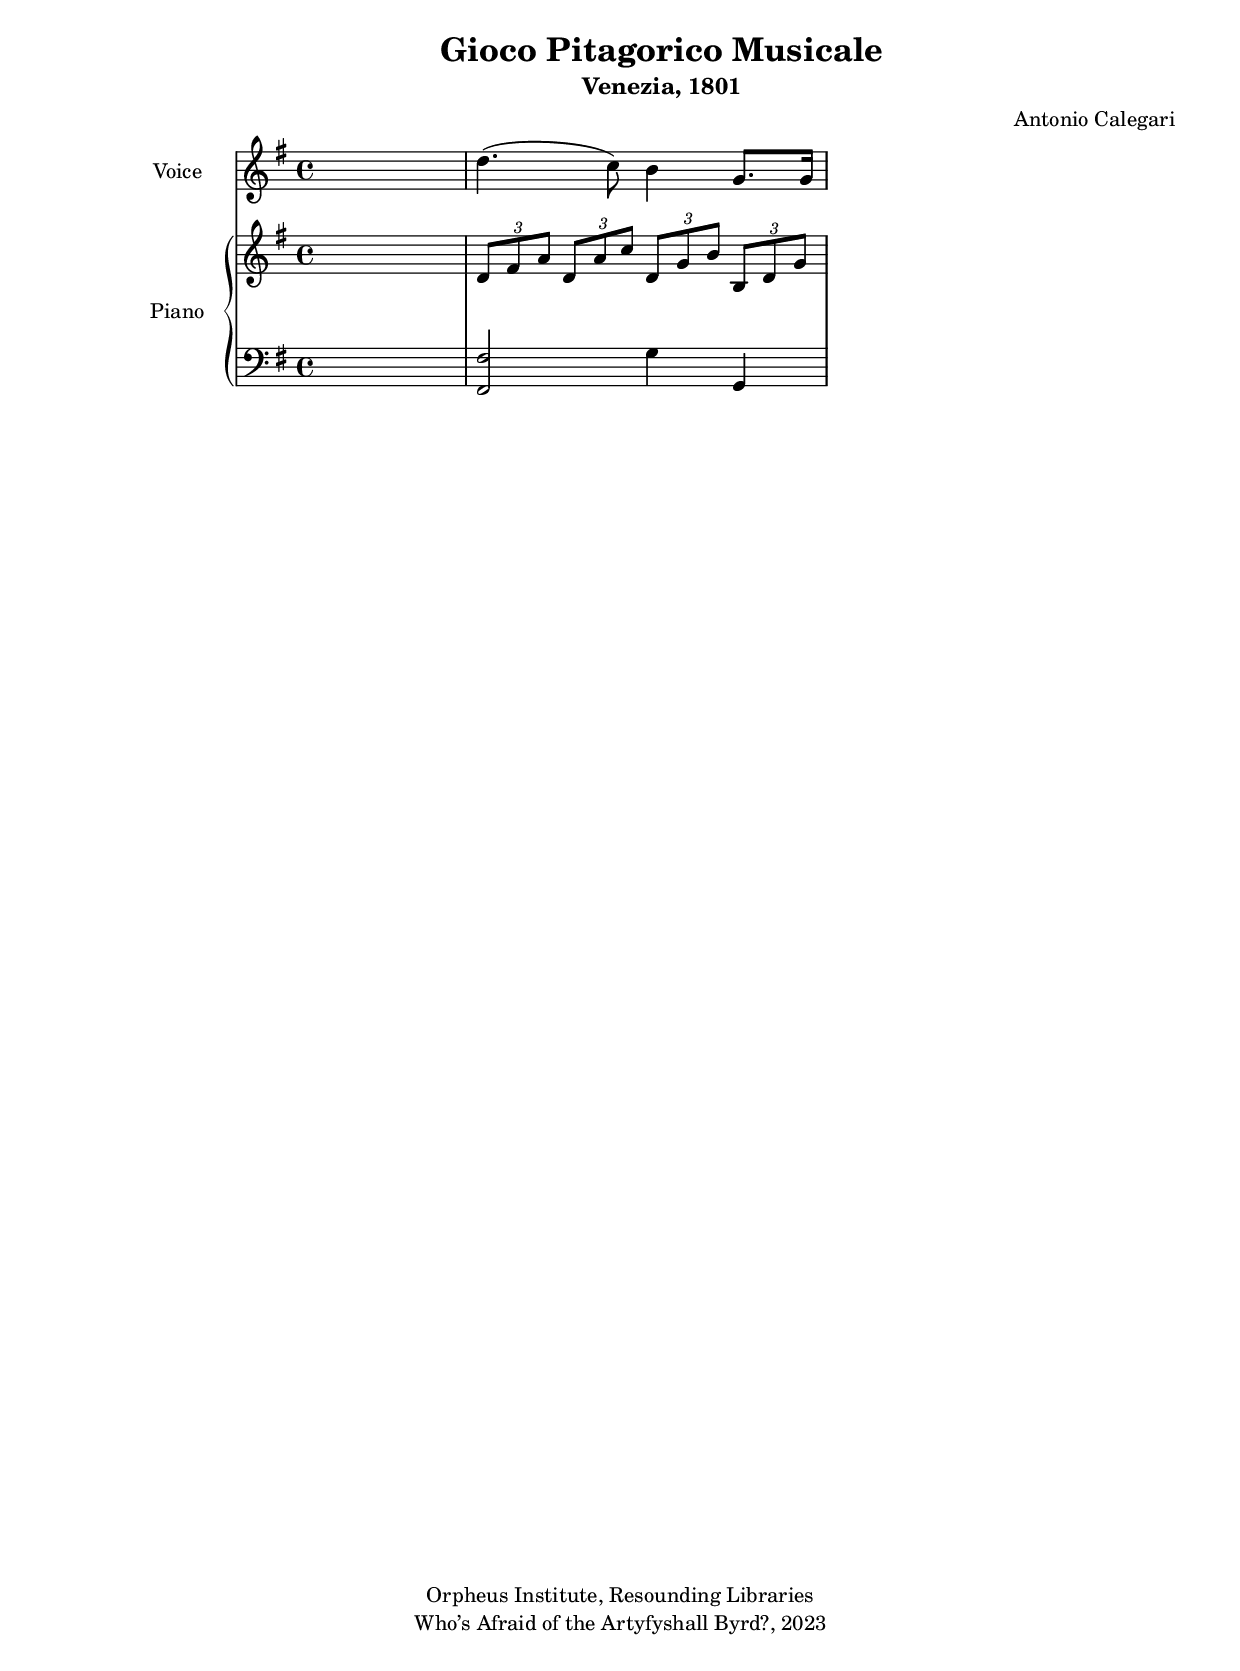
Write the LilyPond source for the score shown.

\include "paper_settings.ly"

\score{
 << 
    %Voice part
    \context Staff = "voice" \with { instrumentName = "Voice" }
    
    <<
    \set Staff.midiInstrument =#"voice oohs" {

   \key g \major \clef treble
    s1
    \relative c''{
  d4. (c8) b4 g8. g16
}

    
    }  
    
    >>  
    
    %Piano part
    \context PianoStaff \with { instrumentName = "Piano"}
    <<
       \context Staff = "rh" {
         \key g \major \clef treble
         s1
         \relative c'{
  \tuplet 3/2{d8[fs a]} \tuplet 3/2{d,[a' c]} \tuplet 3/2{d,[g b]} \tuplet 3/2{b,[d g]}
}

         
        }
        
        \context Staff = "lh" {
        \key g \major \clef bass
        s1
        \relative c{
  <fs, fs'>2 g'4 g,
}

          
        }
        
    >>
    

  
 >> 
\include "layout_settings.ly"
 
}
    